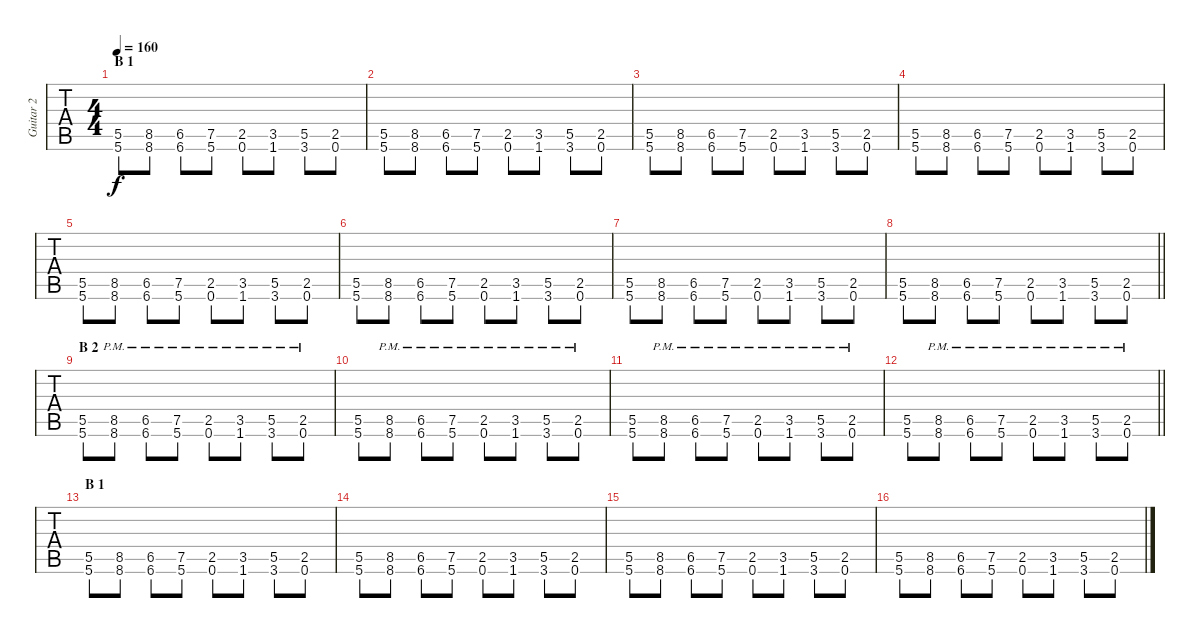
\track ("Guitar 2" "Guitar 2") {instrument distortionguitar}
\staff {tabs}
\tuning (G3 D3 Bb2 F2 C2 G1) {hide}
\ts (4 4)
\section ("" "B 1")
\tempo 160
\clef f4
\ks c
(5.5 5.6).8{dy f} (8.5 8.6).8 (6.5 6.6).8 (7.5 5.6).8 (2.5 0.6).8 (3.5 1.6).8 (5.5 3.6).8 (2.5 0.6).8 |
(5.5 5.6).8 (8.5 8.6).8 (6.5 6.6).8 (7.5 5.6).8 (2.5 0.6).8 (3.5 1.6).8 (5.5 3.6).8 (2.5 0.6).8 |
(5.5 5.6).8 (8.5 8.6).8 (6.5 6.6).8 (7.5 5.6).8 (2.5 0.6).8 (3.5 1.6).8 (5.5 3.6).8 (2.5 0.6).8 |
(5.5 5.6).8 (8.5 8.6).8 (6.5 6.6).8 (7.5 5.6).8 (2.5 0.6).8 (3.5 1.6).8 (5.5 3.6).8 (2.5 0.6).8 |
(5.5 5.6).8 (8.5 8.6).8 (6.5 6.6).8 (7.5 5.6).8 (2.5 0.6).8 (3.5 1.6).8 (5.5 3.6).8 (2.5 0.6).8 |
(5.5 5.6).8 (8.5 8.6).8 (6.5 6.6).8 (7.5 5.6).8 (2.5 0.6).8 (3.5 1.6).8 (5.5 3.6).8 (2.5 0.6).8 |
(5.5 5.6).8 (8.5 8.6).8 (6.5 6.6).8 (7.5 5.6).8 (2.5 0.6).8 (3.5 1.6).8 (5.5 3.6).8 (2.5 0.6).8 |
\barLineRight lightlight
(5.5 5.6).8 (8.5 8.6).8 (6.5 6.6).8 (7.5 5.6).8 (2.5 0.6).8 (3.5 1.6).8 (5.5 3.6).8 (2.5 0.6).8 |
\section ("" "B 2")
(5.5 5.6).8 (8.5{pm} 8.6{pm}).8 (6.5{pm} 6.6{pm}).8 (7.5{pm} 5.6{pm}).8 (2.5{pm} 0.6{pm}).8 (3.5{pm} 1.6{pm}).8 (5.5{pm} 3.6{pm}).8 (2.5{pm} 0.6{pm}).8 |
(5.5 5.6).8 (8.5{pm} 8.6{pm}).8 (6.5{pm} 6.6{pm}).8 (7.5{pm} 5.6{pm}).8 (2.5{pm} 0.6{pm}).8 (3.5{pm} 1.6{pm}).8 (5.5{pm} 3.6{pm}).8 (2.5{pm} 0.6{pm}).8 |
(5.5 5.6).8 (8.5{pm} 8.6{pm}).8 (6.5{pm} 6.6{pm}).8 (7.5{pm} 5.6{pm}).8 (2.5{pm} 0.6{pm}).8 (3.5{pm} 1.6{pm}).8 (5.5{pm} 3.6{pm}).8 (2.5{pm} 0.6{pm}).8 |
\barLineRight lightlight
(5.5 5.6).8 (8.5{pm} 8.6{pm}).8 (6.5{pm} 6.6{pm}).8 (7.5{pm} 5.6{pm}).8 (2.5{pm} 0.6{pm}).8 (3.5{pm} 1.6{pm}).8 (5.5{pm} 3.6{pm}).8 (2.5{pm} 0.6{pm}).8 |
\section ("" "B 1")
(5.5 5.6).8 (8.5 8.6).8 (6.5 6.6).8 (7.5 5.6).8 (2.5 0.6).8 (3.5 1.6).8 (5.5 3.6).8 (2.5 0.6).8 |
(5.5 5.6).8 (8.5 8.6).8 (6.5 6.6).8 (7.5 5.6).8 (2.5 0.6).8 (3.5 1.6).8 (5.5 3.6).8 (2.5 0.6).8 |
(5.5 5.6).8 (8.5 8.6).8 (6.5 6.6).8 (7.5 5.6).8 (2.5 0.6).8 (3.5 1.6).8 (5.5 3.6).8 (2.5 0.6).8 |
(5.5 5.6).8 (8.5 8.6).8 (6.5 6.6).8 (7.5 5.6).8 (2.5 0.6).8 (3.5 1.6).8 (5.5 3.6).8 (2.5 0.6).8
